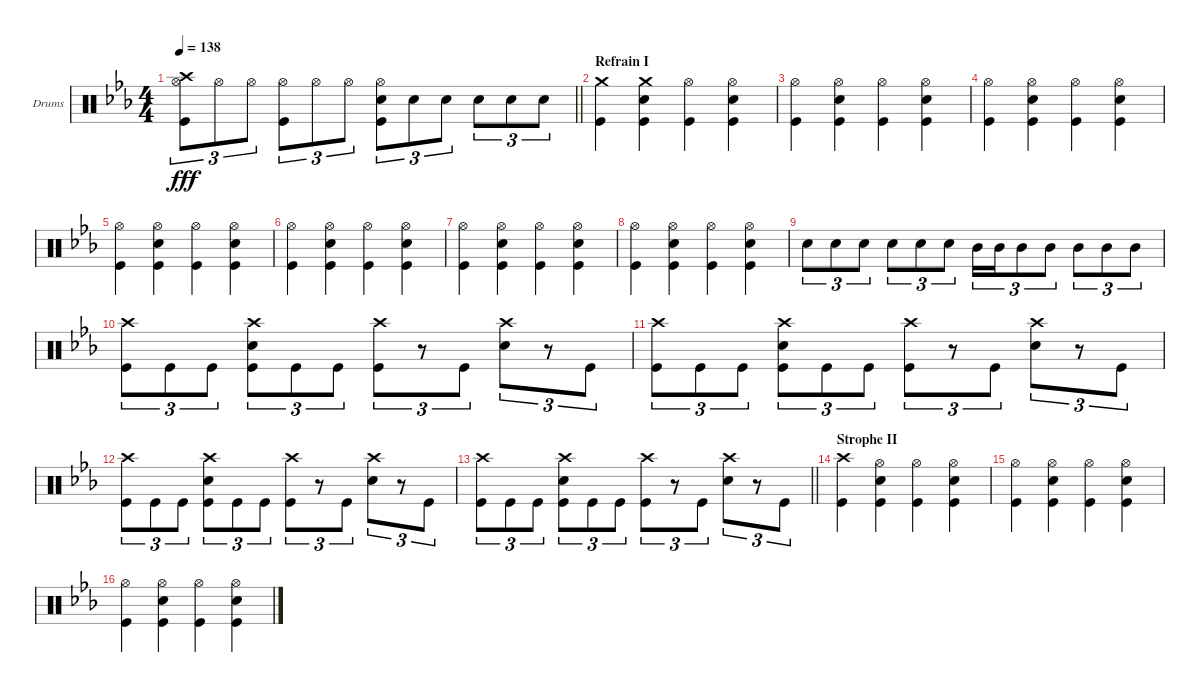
\bracketExtendMode groupsimilarinstruments
\firstSystemTrackNameOrientation horizontal
\otherSystemsTrackNameOrientation horizontal
\track ("Drumkit" "Drums") {instrument percussion}
\staff {score}
\articulation defaults
\ts (4 4)
\tempo 138
\clef neutral
\barLineRight lightlight
\ks eb
("Hi-Hat (open)" "Crash high (hit)" "Kick (hit)").8{tu (3 2) dy fff} "Hi-Hat (open)".8{tu (3 2)} "Hi-Hat (open)".8{tu (3 2)} ("Hi-Hat (open)" "Kick (hit)").8{tu (3 2)} "Hi-Hat (open)".8{tu (3 2)} "Hi-Hat (open)".8{tu (3 2)} ("Hi-Hat (open)" "Snare (hit) 2" "Kick (hit)").8{tu (3 2)} "Snare (hit) 2".8{tu (3 2)} "Snare (hit) 2".8{tu (3 2)} "Snare (hit) 2".8{tu (3 2)} "Snare (hit) 2".8{tu (3 2)} "Snare (hit) 2".8{tu (3 2)} |
\section ("" "Refrain I")
("Crash medium (hit)" "Kick (hit)").4 ("Crash medium (hit)" "Snare (hit) 2" "Kick (hit)").4 ("Hi-Hat (open)" "Kick (hit)").4 ("Hi-Hat (open)" "Snare (hit) 2" "Kick (hit)").4 |
("Hi-Hat (open)" "Kick (hit)").4 ("Hi-Hat (open)" "Snare (hit) 2" "Kick (hit)").4 ("Hi-Hat (open)" "Kick (hit)").4 ("Hi-Hat (open)" "Snare (hit) 2" "Kick (hit)").4 |
("Hi-Hat (open)" "Kick (hit)").4 ("Hi-Hat (open)" "Snare (hit) 2" "Kick (hit)").4 ("Hi-Hat (open)" "Kick (hit)").4 ("Hi-Hat (open)" "Snare (hit) 2" "Kick (hit)").4 |
("Hi-Hat (open)" "Kick (hit)").4 ("Hi-Hat (open)" "Snare (hit) 2" "Kick (hit)").4 ("Hi-Hat (open)" "Kick (hit)").4 ("Hi-Hat (open)" "Snare (hit) 2" "Kick (hit)").4 |
("Hi-Hat (open)" "Kick (hit)").4 ("Hi-Hat (open)" "Snare (hit) 2" "Kick (hit)").4 ("Hi-Hat (open)" "Kick (hit)").4 ("Hi-Hat (open)" "Snare (hit) 2" "Kick (hit)").4 |
("Hi-Hat (open)" "Kick (hit)").4 ("Hi-Hat (open)" "Snare (hit) 2" "Kick (hit)").4 ("Hi-Hat (open)" "Kick (hit)").4 ("Hi-Hat (open)" "Snare (hit) 2" "Kick (hit)").4 |
("Hi-Hat (open)" "Kick (hit)").4 ("Hi-Hat (open)" "Snare (hit) 2" "Kick (hit)").4 ("Hi-Hat (open)" "Kick (hit)").4 ("Hi-Hat (open)" "Snare (hit) 2" "Kick (hit)").4 |
"Snare (hit) 2".8{tu (3 2)} "Snare (hit) 2".8{tu (3 2)} "Snare (hit) 2".8{tu (3 2)} "Snare (hit) 2".8{tu (3 2)} "Snare (hit) 2".8{tu (3 2)} "Snare (hit) 2".8{tu (3 2)} "Mid Tom (hit)".16{tu (3 2)} "Mid Tom (hit)".16{tu (3 2)} "Mid Tom (hit)".8{tu (3 2)} "Mid Tom (hit)".8{tu (3 2)} "Mid Tom (hit)".8{tu (3 2)} "Mid Tom (hit)".8{tu (3 2)} "Mid Tom (hit)".8{tu (3 2)} |
("Crash high (hit)" "Kick (hit)").8{tu (3 2)} "Kick (hit)".8{tu (3 2)} "Kick (hit)".8{tu (3 2)} ("Crash high (hit)" "Snare (hit) 2" "Kick (hit)").8{tu (3 2)} "Kick (hit)".8{tu (3 2)} "Kick (hit)".8{tu (3 2)} ("Crash high (hit)" "Kick (hit)").8{tu (3 2)} r.8{tu (3 2)} "Kick (hit)".8{tu (3 2)} ("Crash high (hit)" "Snare (hit) 2").8{tu (3 2)} r.8{tu (3 2)} "Kick (hit)".8{tu (3 2)} |
("Crash high (hit)" "Kick (hit)").8{tu (3 2)} "Kick (hit)".8{tu (3 2)} "Kick (hit)".8{tu (3 2)} ("Crash high (hit)" "Snare (hit) 2" "Kick (hit)").8{tu (3 2)} "Kick (hit)".8{tu (3 2)} "Kick (hit)".8{tu (3 2)} ("Crash high (hit)" "Kick (hit)").8{tu (3 2)} r.8{tu (3 2)} "Kick (hit)".8{tu (3 2)} ("Crash high (hit)" "Snare (hit) 2").8{tu (3 2)} r.8{tu (3 2)} "Kick (hit)".8{tu (3 2)} |
("Crash high (hit)" "Kick (hit)").8{tu (3 2)} "Kick (hit)".8{tu (3 2)} "Kick (hit)".8{tu (3 2)} ("Crash high (hit)" "Snare (hit) 2" "Kick (hit)").8{tu (3 2)} "Kick (hit)".8{tu (3 2)} "Kick (hit)".8{tu (3 2)} ("Crash high (hit)" "Kick (hit)").8{tu (3 2)} r.8{tu (3 2)} "Kick (hit)".8{tu (3 2)} ("Crash high (hit)" "Snare (hit) 2").8{tu (3 2)} r.8{tu (3 2)} "Kick (hit)".8{tu (3 2)} |
\barLineRight lightlight
("Crash high (hit)" "Kick (hit)").8{tu (3 2)} "Kick (hit)".8{tu (3 2)} "Kick (hit)".8{tu (3 2)} ("Crash high (hit)" "Snare (hit) 2" "Kick (hit)").8{tu (3 2)} "Kick (hit)".8{tu (3 2)} "Kick (hit)".8{tu (3 2)} ("Crash high (hit)" "Kick (hit)").8{tu (3 2)} r.8{tu (3 2)} "Kick (hit)".8{tu (3 2)} ("Crash high (hit)" "Snare (hit) 2").8{tu (3 2)} r.8{tu (3 2)} "Kick (hit)".8{tu (3 2)} |
\section ("" "Strophe II")
("Crash high (hit)" "Kick (hit)").4 ("Hi-Hat (open)" "Snare (hit) 2" "Kick (hit)").4 ("Hi-Hat (open)" "Kick (hit)").4 ("Hi-Hat (open)" "Snare (hit) 2" "Kick (hit)").4 |
("Hi-Hat (open)" "Kick (hit)").4 ("Hi-Hat (open)" "Snare (hit) 2" "Kick (hit)").4 ("Hi-Hat (open)" "Kick (hit)").4 ("Hi-Hat (open)" "Snare (hit) 2" "Kick (hit)").4 |
("Hi-Hat (open)" "Kick (hit)").4 ("Hi-Hat (open)" "Snare (hit) 2" "Kick (hit)").4 ("Hi-Hat (open)" "Kick (hit)").4 ("Hi-Hat (open)" "Snare (hit) 2" "Kick (hit)").4
